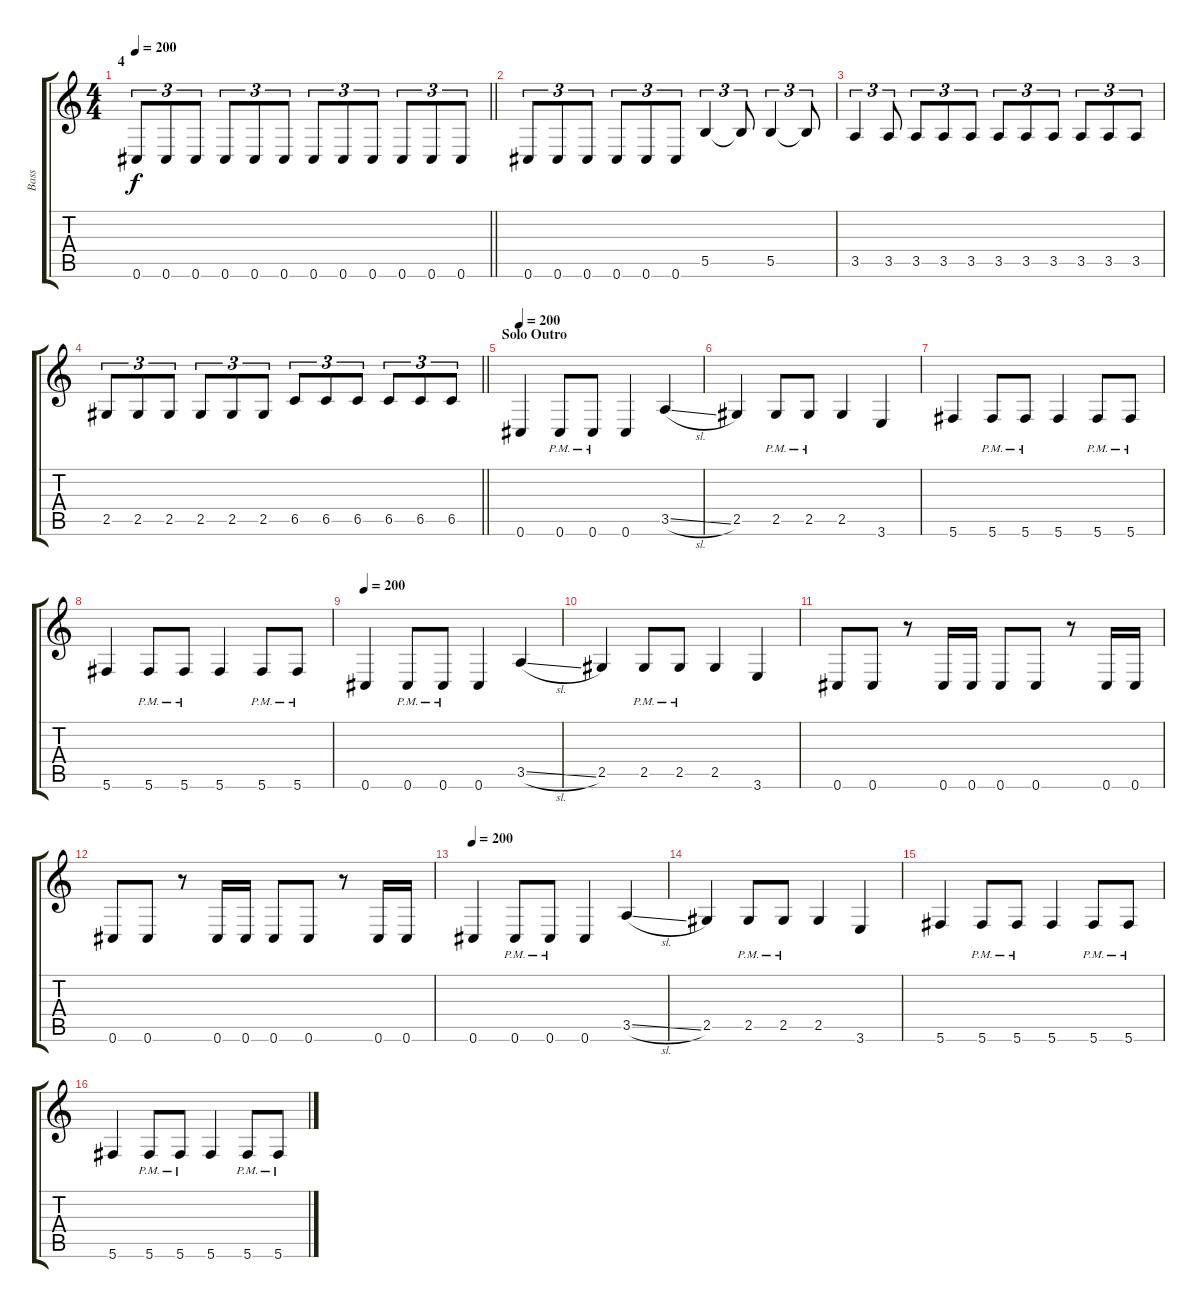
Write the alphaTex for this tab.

\track ("Bass" "Bass") {instrument electricbassfinger}
\staff {score tabs}
\tuning (Db4 Ab3 E3 B2 Gb2 Db2) {hide}
\ts (4 4)
\section ("" "4")
\tempo 200
\clef g2
\barLineRight lightlight
\ks c
0.6.8{tu (3 2) dy f} 0.6.8{tu (3 2)} 0.6.8{tu (3 2)} 0.6.8{tu (3 2)} 0.6.8{tu (3 2)} 0.6.8{tu (3 2)} 0.6.8{tu (3 2)} 0.6.8{tu (3 2)} 0.6.8{tu (3 2)} 0.6.8{tu (3 2)} 0.6.8{tu (3 2)} 0.6.8{tu (3 2)} |
0.6.8{tu (3 2)} 0.6.8{tu (3 2)} 0.6.8{tu (3 2)} 0.6.8{tu (3 2)} 0.6.8{tu (3 2)} 0.6.8{tu (3 2)} 5.5.4{tu (3 2)} 5.5{t}.8{tu (3 2)} 5.5.4{tu (3 2)} 5.5{t}.8{tu (3 2)} |
3.5.4{tu (3 2)} 3.5.8{tu (3 2)} 3.5.8{tu (3 2)} 3.5.8{tu (3 2)} 3.5.8{tu (3 2)} 3.5.8{tu (3 2)} 3.5.8{tu (3 2)} 3.5.8{tu (3 2)} 3.5.8{tu (3 2)} 3.5.8{tu (3 2)} 3.5.8{tu (3 2)} |
\barLineRight lightlight
2.5.8{tu (3 2)} 2.5.8{tu (3 2)} 2.5.8{tu (3 2)} 2.5.8{tu (3 2)} 2.5.8{tu (3 2)} 2.5.8{tu (3 2)} 6.5.8{tu (3 2)} 6.5.8{tu (3 2)} 6.5.8{tu (3 2)} 6.5.8{tu (3 2)} 6.5.8{tu (3 2)} 6.5.8{tu (3 2)} |
\section ("" "Solo Outro")
\tempo 200
0.6.4 0.6{pm}.8 0.6{pm}.8 0.6.4 3.5{sl}.4 |
2.5.4 2.5{pm}.8 2.5{pm}.8 2.5.4 3.6.4 |
5.6.4 5.6{pm}.8 5.6{pm}.8 5.6.4 5.6{pm}.8 5.6{pm}.8 |
5.6.4 5.6{pm}.8 5.6{pm}.8 5.6.4 5.6{pm}.8 5.6{pm}.8 |
\tempo 200
0.6.4 0.6{pm}.8 0.6{pm}.8 0.6.4 3.5{sl}.4 |
2.5.4 2.5{pm}.8 2.5{pm}.8 2.5.4 3.6.4 |
0.6.8 0.6.8 r.8 0.6.16 0.6.16 0.6.8 0.6.8 r.8 0.6.16 0.6.16 |
0.6.8 0.6.8 r.8 0.6.16 0.6.16 0.6.8 0.6.8 r.8 0.6.16 0.6.16 |
\tempo 200
0.6.4 0.6{pm}.8 0.6{pm}.8 0.6.4 3.5{sl}.4 |
2.5.4 2.5{pm}.8 2.5{pm}.8 2.5.4 3.6.4 |
5.6.4 5.6{pm}.8 5.6{pm}.8 5.6.4 5.6{pm}.8 5.6{pm}.8 |
5.6.4 5.6{pm}.8 5.6{pm}.8 5.6.4 5.6{pm}.8 5.6{pm}.8
